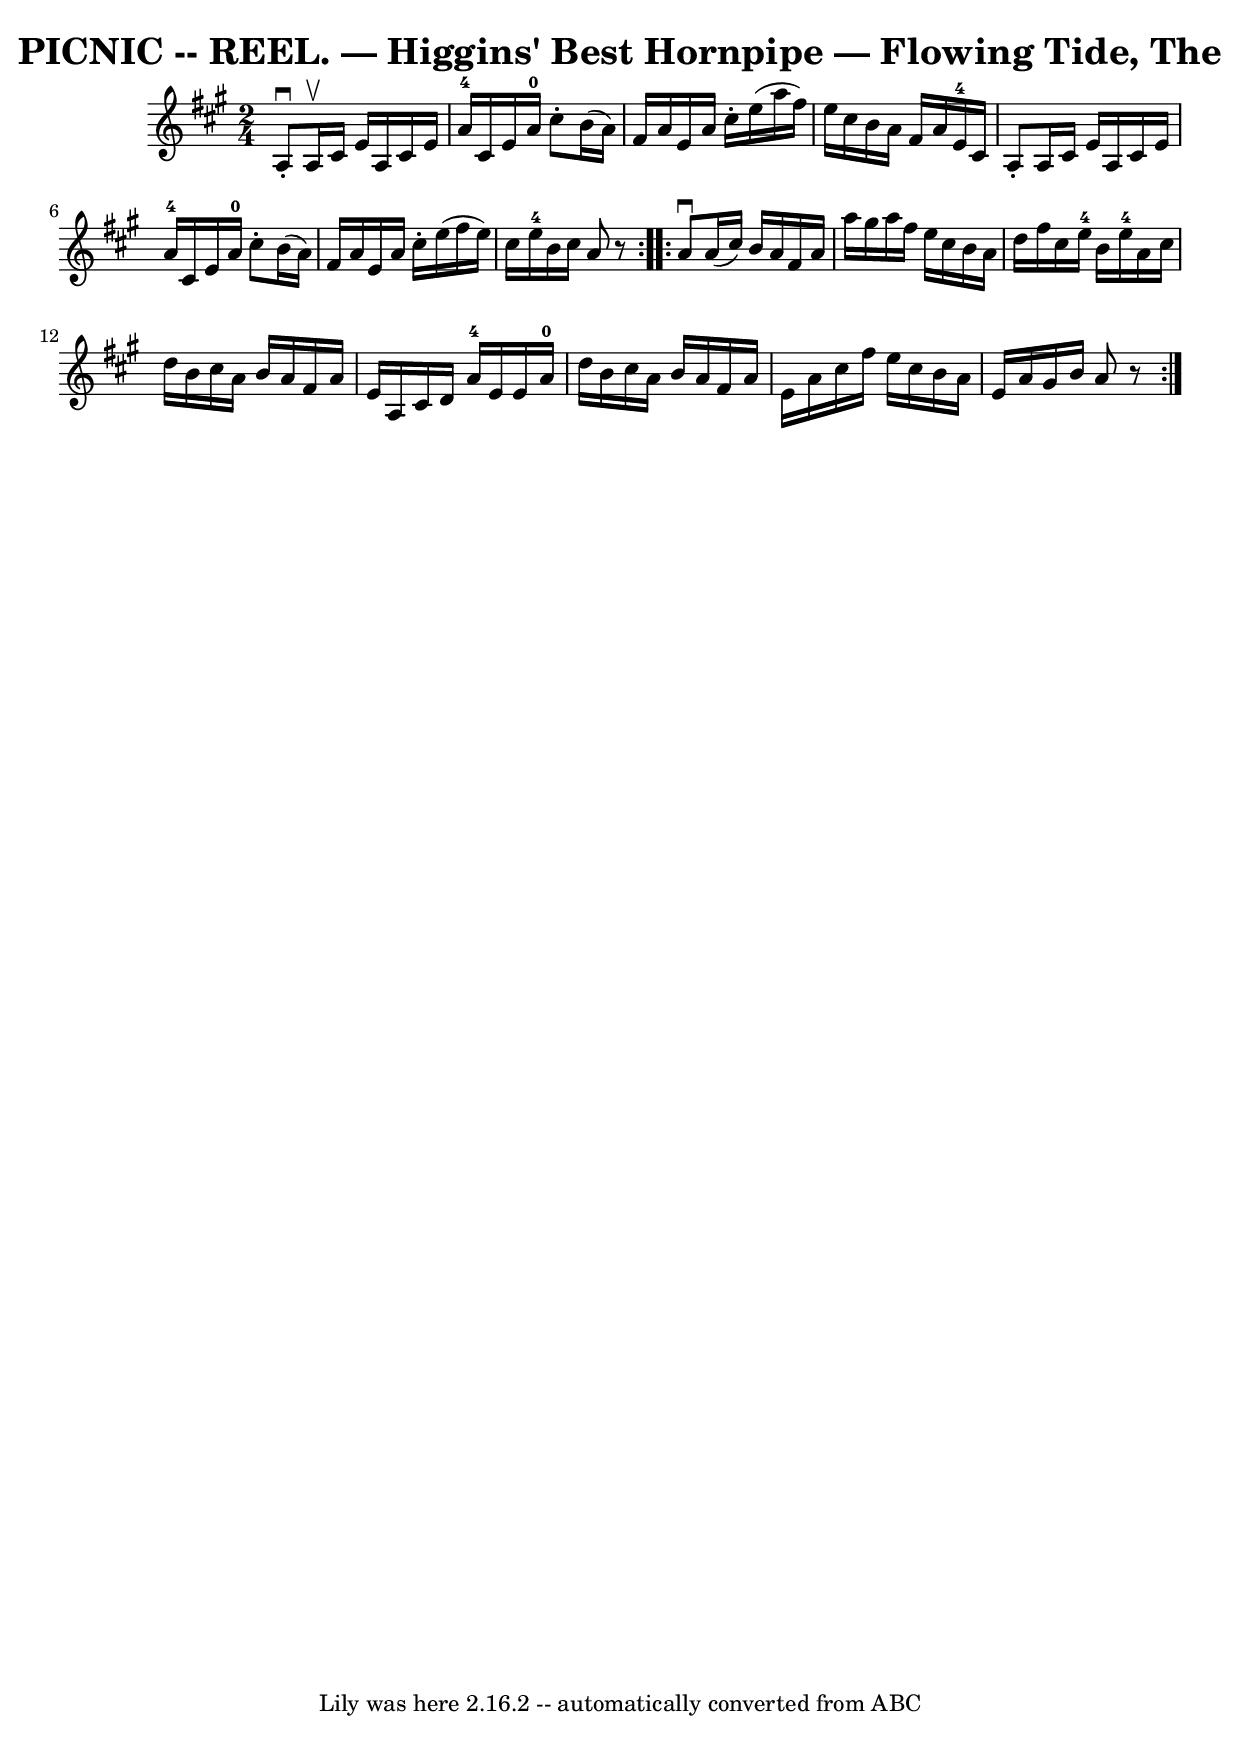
\version "2.16.2"
\include "Mammoth.ily"
\header {
  %% book = "Coles 43.8"
  crossRefNumber = "1"
  footnotes = ""
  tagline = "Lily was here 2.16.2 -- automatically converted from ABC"
  title = "PICNIC -- REEL. — Higgins' Best Hornpipe — Flowing Tide, The"

}
voicedefault =  {



  \repeat volta 2 {

    \time 2/4 
    \key a \major
    a8^\downbow-. a16^\upbow cis'16 e'16 a16       cis'16 e'16   |
    a'16-4 cis'16 e'16 a'16-0 cis''8-. b'16 (a'16) |
    fis'16 a'16 e'16 a'16 cis''16-.       e''16 (a''16 fis''16)  |
    e''16 cis''16 b'16 a'16         fis'16 a'16 e'16-4 cis'16   |
    a8-. a16 cis'16         e'16 a16 cis'16 e'16   |
    a'16-4 cis'16 e'16 a'16-0 cis''8-. b'16 (a'16) |
    fis'16 a'16 e'16 a'16       cis''16-. e''16 (fis''16 e''16)  |
    cis''16 e''16-4  
    b'16 cis''16 a'8    r8 
  }     
  \repeat volta 2 {
    a'8^\downbow a'16 (     cis''16) b'16 a'16 fis'16 a'16   |
    a''16 gis''16         a''16 fis''16 e''16 cis''16 b'16 a'16   |
    d''16         fis''16 cis''16 e''16-4 b'16 e''16-4 a'16 cis''16    |
    d''16 b'16 cis''16 a'16 b'16 a'16 fis'16 a'16   |
    e'16 a16 cis'16 d'16 a'16-4 e'16 e'16         a'16-0  |
    d''16 b'16 cis''16 a'16 b'16 a'16 fis'16      a'16   |
    e'16 a'16 cis''16 fis''16 e''16 cis''16         b'16 a'16   |
    e'16 a'16 gis'16 b'16 a'8    r8 
  }   

}

\score{
  <<

    \context Staff="default"
    {
      \voicedefault 
      
    }

  >>
  \layout {
    
  }
  \midi {
  }

}
